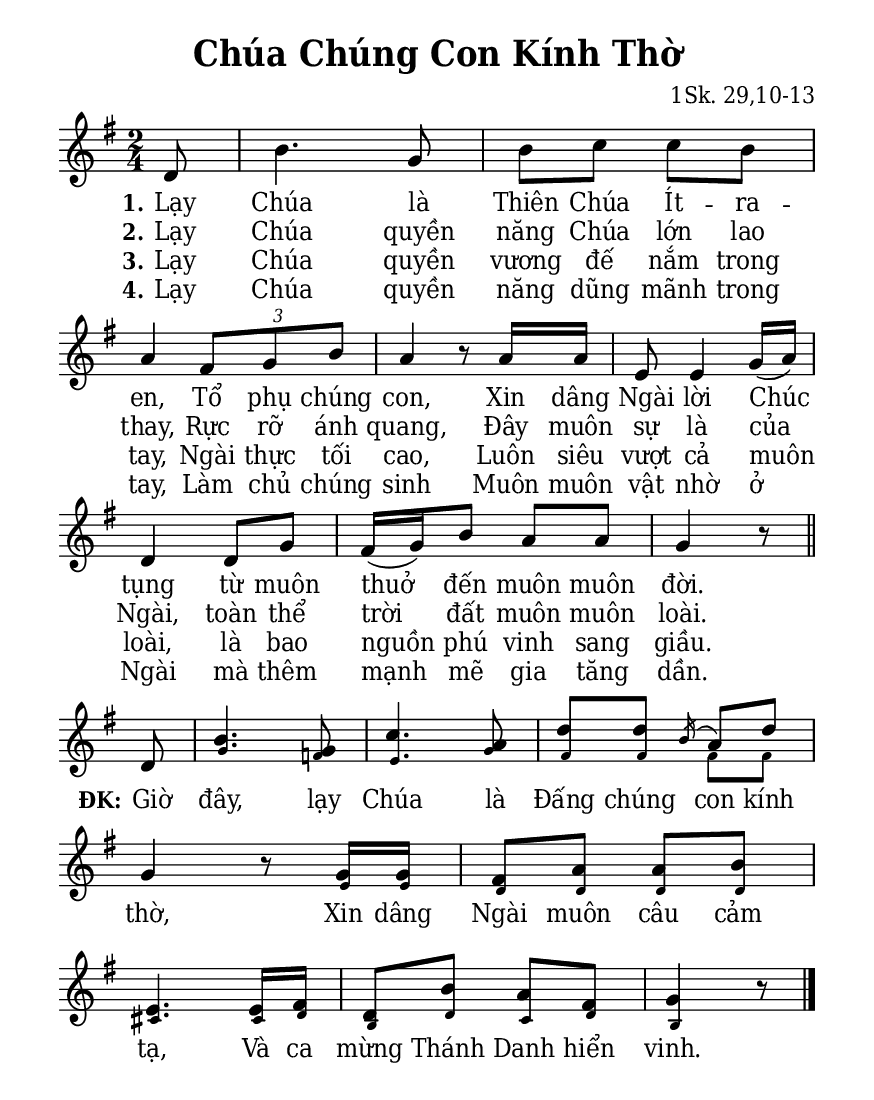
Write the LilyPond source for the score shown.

% Cài đặt chung\
\version "2.22.1"
\include "english.ly"

\header {
  title = "Chúa Chúng Con Kính Thờ"
  composer = "1Sk. 29,10-13"
  %arranger = "Lm. Kim Long"
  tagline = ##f
}

% Nhạc phiên khúc
nhacPhienKhucSop = \relative c' {
  \partial 8 d8 |
  b'4. g8 |
  b c c b |
  a4 \tuplet 3/2 { fs8 g b } |
  a4 r8 a16 a |
  e8 e4 g16 (a) |
  d,4 d8 g |
  fs16 (g) b8 a a |
  g4 r8 \bar "||" \break
  
  d |
  b'4. g8 |
  c4. a8 |
  d d \slashedGrace { b16 ( } a8) [d] |
  g,4 r8 g16 g |
  fs8 a a b |
  e,4. e16 fs |
  d8 b' a fs |
  g4 r8 \bar "|."
}

nhacPhienKhucAlto = \relative c' {
  r8 |
  R2*7
  r4.
  d8 |
  g4. f!8 |
  e4. g8 |
  fs fs fs fs |
  g4 r8 e16 e |
  d8 d d d |
  cs4. cs16 d |
  b8 d c d |
  b4 r8
}

% Lời phiên khúc
loiPhienKhucSop = \lyrics {
  <<
    {
      \set stanza = "1."
      Lạy Chúa là Thiên Chúa Ít -- ra -- en,
      Tổ phụ chúng con,
      Xin dâng Ngài lời Chúc tụng
      từ muôn thuở đến muôn muôn đời.
    }
    \new Lyrics {
	    \set associatedVoice = "beSop"
	    \set stanza = "2."
	    Lạy Chúa quyền năng Chúa lớn lao thay,
	    Rực rỡ ánh quang,
	    Đây muôn sự là của Ngài,
	    toàn thể trời đất muôn muôn loài.
    }
    \new Lyrics {
	    \set associatedVoice = "beSop"
	    \set stanza = "3."
	    Lạy Chúa quyền vương đế nắm trong tay,
	    Ngài thực tối cao,
	    Luôn siêu vượt cả muôn loài,
	    là bao nguồn phú vinh sang giầu.
    }
    \new Lyrics {
	    \set associatedVoice = "beSop"
	    \set stanza = "4."
	    Lạy Chúa quyền năng dũng mãnh trong tay,
	    Làm chủ chúng sinh
	    Muôn muôn vật nhờ ở Ngài mà thêm mạnh mẽ gia tăng dần.
    }
  >>
  \set stanza = "ĐK:"
  Giờ đây, lạy Chúa là Đấng chúng con kính thờ,
  Xin dâng Ngài muôn câu cảm tạ,
  Và ca mừng Thánh Danh hiển vinh.
}

% Dàn trang
\paper {
  #(set-paper-size "a5")
  top-margin = 10\mm
  bottom-margin = 10\mm
  left-margin = 10\mm
  right-margin = 10\mm
  indent = #0
  #(define fonts
	 (make-pango-font-tree "Deja Vu Serif Condensed"
	 		       "Deja Vu Serif Condensed"
			       "Deja Vu Serif Condensed"
			       (/ 20 20)))
  print-page-number = ##f
}

TongNhip = {
  \key g \major \time 2/4
  \set Timing.beamExceptions = #'()
  \set Timing.baseMoment = #(ly:make-moment 1/4)
}

% Đổi kích thước nốt cho bè phụ
notBePhu =
#(define-music-function (font-size music) (number? ly:music?)
   (for-some-music
     (lambda (m)
       (if (music-is-of-type? m 'rhythmic-event)
           (begin
             (set! (ly:music-property m 'tweaks)
                   (cons `(font-size . ,font-size)
                         (ly:music-property m 'tweaks)))
             #t)
           #f))
     music)
   music)

\score {
  \new ChoirStaff <<
    \new Staff \with {
        \consists "Merge_rests_engraver"
        printPartCombineTexts = ##f
      }
      <<
      \new Voice \TongNhip \partCombine 
        \nhacPhienKhucSop
        \notBePhu -3 { \nhacPhienKhucAlto }
      \new NullVoice = beSop \nhacPhienKhucSop
      \new Lyrics \lyricsto beSop \loiPhienKhucSop
      >>
  >>
  \layout {
    %\override Staff.TimeSignature.transparent = ##t
    \override Lyrics.LyricSpace.minimum-distance = #0.8
    \override Score.BarNumber.break-visibility = ##(#f #f #f)
    \override Score.SpacingSpanner.uniform-stretching = ##t
  } 
}
